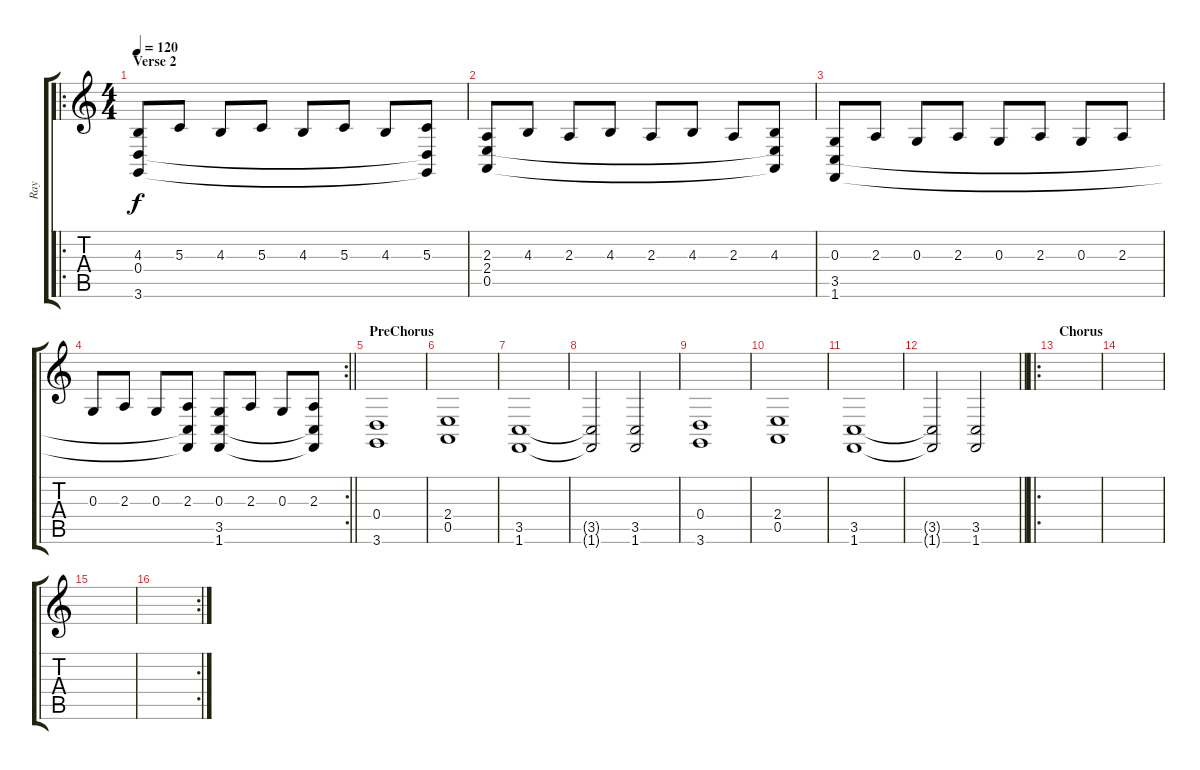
\track ("Ray" "Ray") {instrument acousticgrandpiano}
\staff {score tabs}
\tuning (E4 B3 G3 D3 A2 E2) {hide}
\ro
\ts (4 4)
\section ("" "Verse 2")
\tempo 120
\clef g2
\ks c
(4.3 0.4 3.6).8{dy f} 5.3.8 4.3.8 5.3.8 4.3.8 5.3.8 4.3.8 (5.3 0.4{t} 3.6{t}).8 |
(2.3 2.4 0.5).8 4.3.8 2.3.8 4.3.8 2.3.8 4.3.8 2.3.8 (4.3 2.4{t} 0.5{t}).8 |
(0.3 3.5 1.6).8 2.3.8 0.3.8 2.3.8 0.3.8 2.3.8 0.3.8 2.3.8 |
\rc 2
\barLineRight lightlight
0.3.8 2.3.8 0.3.8 (2.3 3.5{t} 1.6{t}).8 (0.3 3.5 1.6).8 2.3.8 0.3.8 (2.3 3.5{t} 1.6{t}).8 |
\section ("" "PreChorus")
(0.4 3.6).1 |
(2.4 0.5).1 |
(3.5 1.6).1 |
(3.5{t} 1.6{t}).2 (3.5 1.6).2 |
(0.4 3.6).1 |
(2.4 0.5).1 |
(3.5 1.6).1 |
\barLineRight lightlight
(3.5{t} 1.6{t}).2 (3.5 1.6).2 |
\ro
\section ("" "Chorus")
|
|
|
\rc 2
